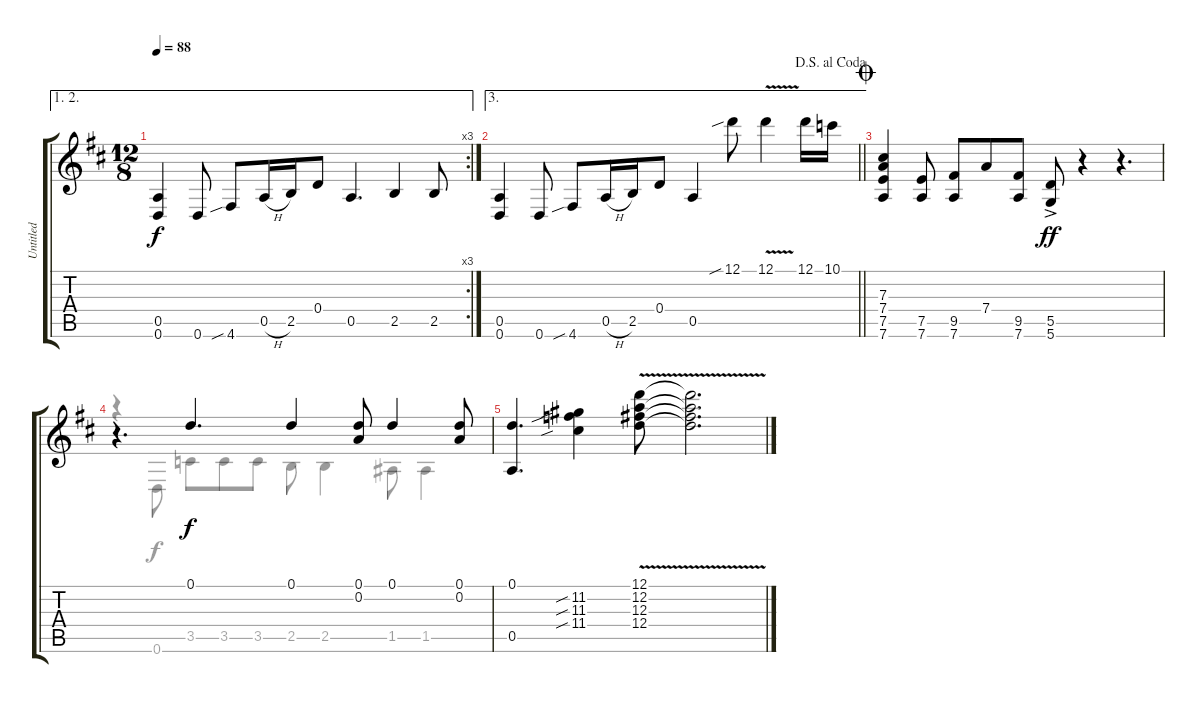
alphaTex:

\track ("Untitled" "Untitled") {instrument electricguitarjazz}
\staff {score tabs}
\tuning (D4 A3 Gb3 D3 A2 D2) {hide}
\voice
\ae (1 2)
\rc 3
\ts (12 8)
\tempo 88
\clef g2
\ks d
(0.5 0.6).4{dy f} 0.6.8 4.6{sib}.8 0.5{h}.16 2.5.16 0.4.8 0.5.4{d} 2.5.4 2.5.8 |
\ae 3
\jump dalsegnoalcoda
\barLineRight lightlight
(0.5 0.6).4 0.6.8 4.6{sib}.8 0.5{h}.16 2.5.16 0.4.8 0.5.4 12.1{sib}.8 12.1{v}.4 12.1.16 10.1.16 |
\jump coda
(7.3 7.4 7.5 7.6).4 (7.5 7.6).8 (9.5 7.6).8 7.4.8 (9.5 7.6).8 (5.5{ac} 5.6{ac}).8{dy ff} r.4 r.4{d} |
r.4{d} 0.1.4{d dy f} 0.1.4 (0.1 0.2).8 0.1.4 (0.1 0.2).8 |
(0.1 0.5).4{d} (11.2{sib} 11.3{sib} 11.4{sib}).4 (12.1{v} 12.2{v} 12.3{v} 12.4{v}).8 (12.1{v t} 12.2{v t} 12.3{v t} 12.4{v t}).2{d}
\voice
\clef g2
\ottava regular
\simile none
\ks d
|
\barLineRight lightlight
|
|
r.4 0.6.8 3.5.8 3.5.8 3.5.8 2.5.8 2.5.4 1.5.8 1.5.4 |
